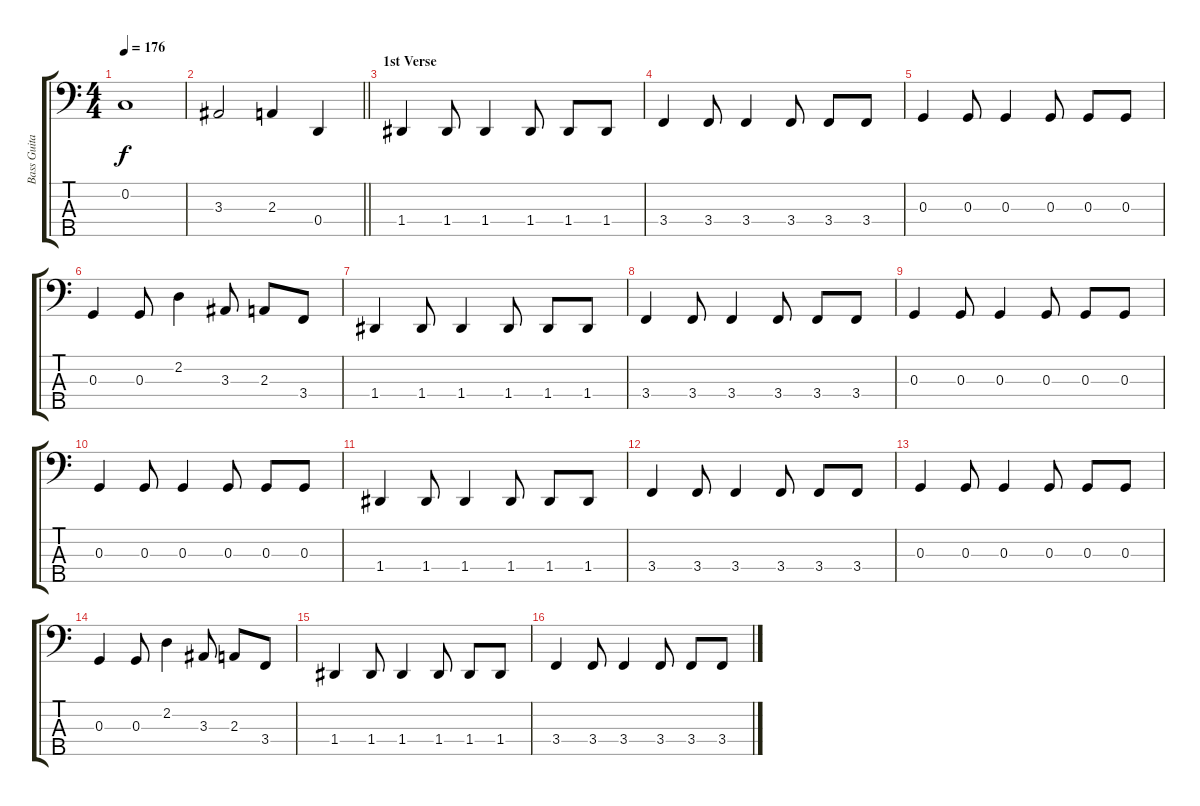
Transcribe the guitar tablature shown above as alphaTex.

\track ("Bass Guitar" "Bass Guita") {instrument electricbasspick}
\staff {score tabs}
\tuning (F2 C2 G1 D1 A0) {hide}
\ts (4 4)
\tempo 176
\clef f4
\ks c
0.2.1{dy f} |
\barLineRight lightlight
3.3.2 2.3.4 0.4.4 |
\section ("" "1st Verse")
1.4.4 1.4.8 1.4.4 1.4.8 1.4.8 1.4.8 |
3.4.4 3.4.8 3.4.4 3.4.8 3.4.8 3.4.8 |
0.3.4 0.3.8 0.3.4 0.3.8 0.3.8 0.3.8 |
0.3.4 0.3.8 2.2.4 3.3.8 2.3.8 3.4.8 |
1.4.4 1.4.8 1.4.4 1.4.8 1.4.8 1.4.8 |
3.4.4 3.4.8 3.4.4 3.4.8 3.4.8 3.4.8 |
0.3.4 0.3.8 0.3.4 0.3.8 0.3.8 0.3.8 |
0.3.4 0.3.8 0.3.4 0.3.8 0.3.8 0.3.8 |
1.4.4 1.4.8 1.4.4 1.4.8 1.4.8 1.4.8 |
3.4.4 3.4.8 3.4.4 3.4.8 3.4.8 3.4.8 |
0.3.4 0.3.8 0.3.4 0.3.8 0.3.8 0.3.8 |
0.3.4 0.3.8 2.2.4 3.3.8 2.3.8 3.4.8 |
1.4.4 1.4.8 1.4.4 1.4.8 1.4.8 1.4.8 |
3.4.4 3.4.8 3.4.4 3.4.8 3.4.8 3.4.8
